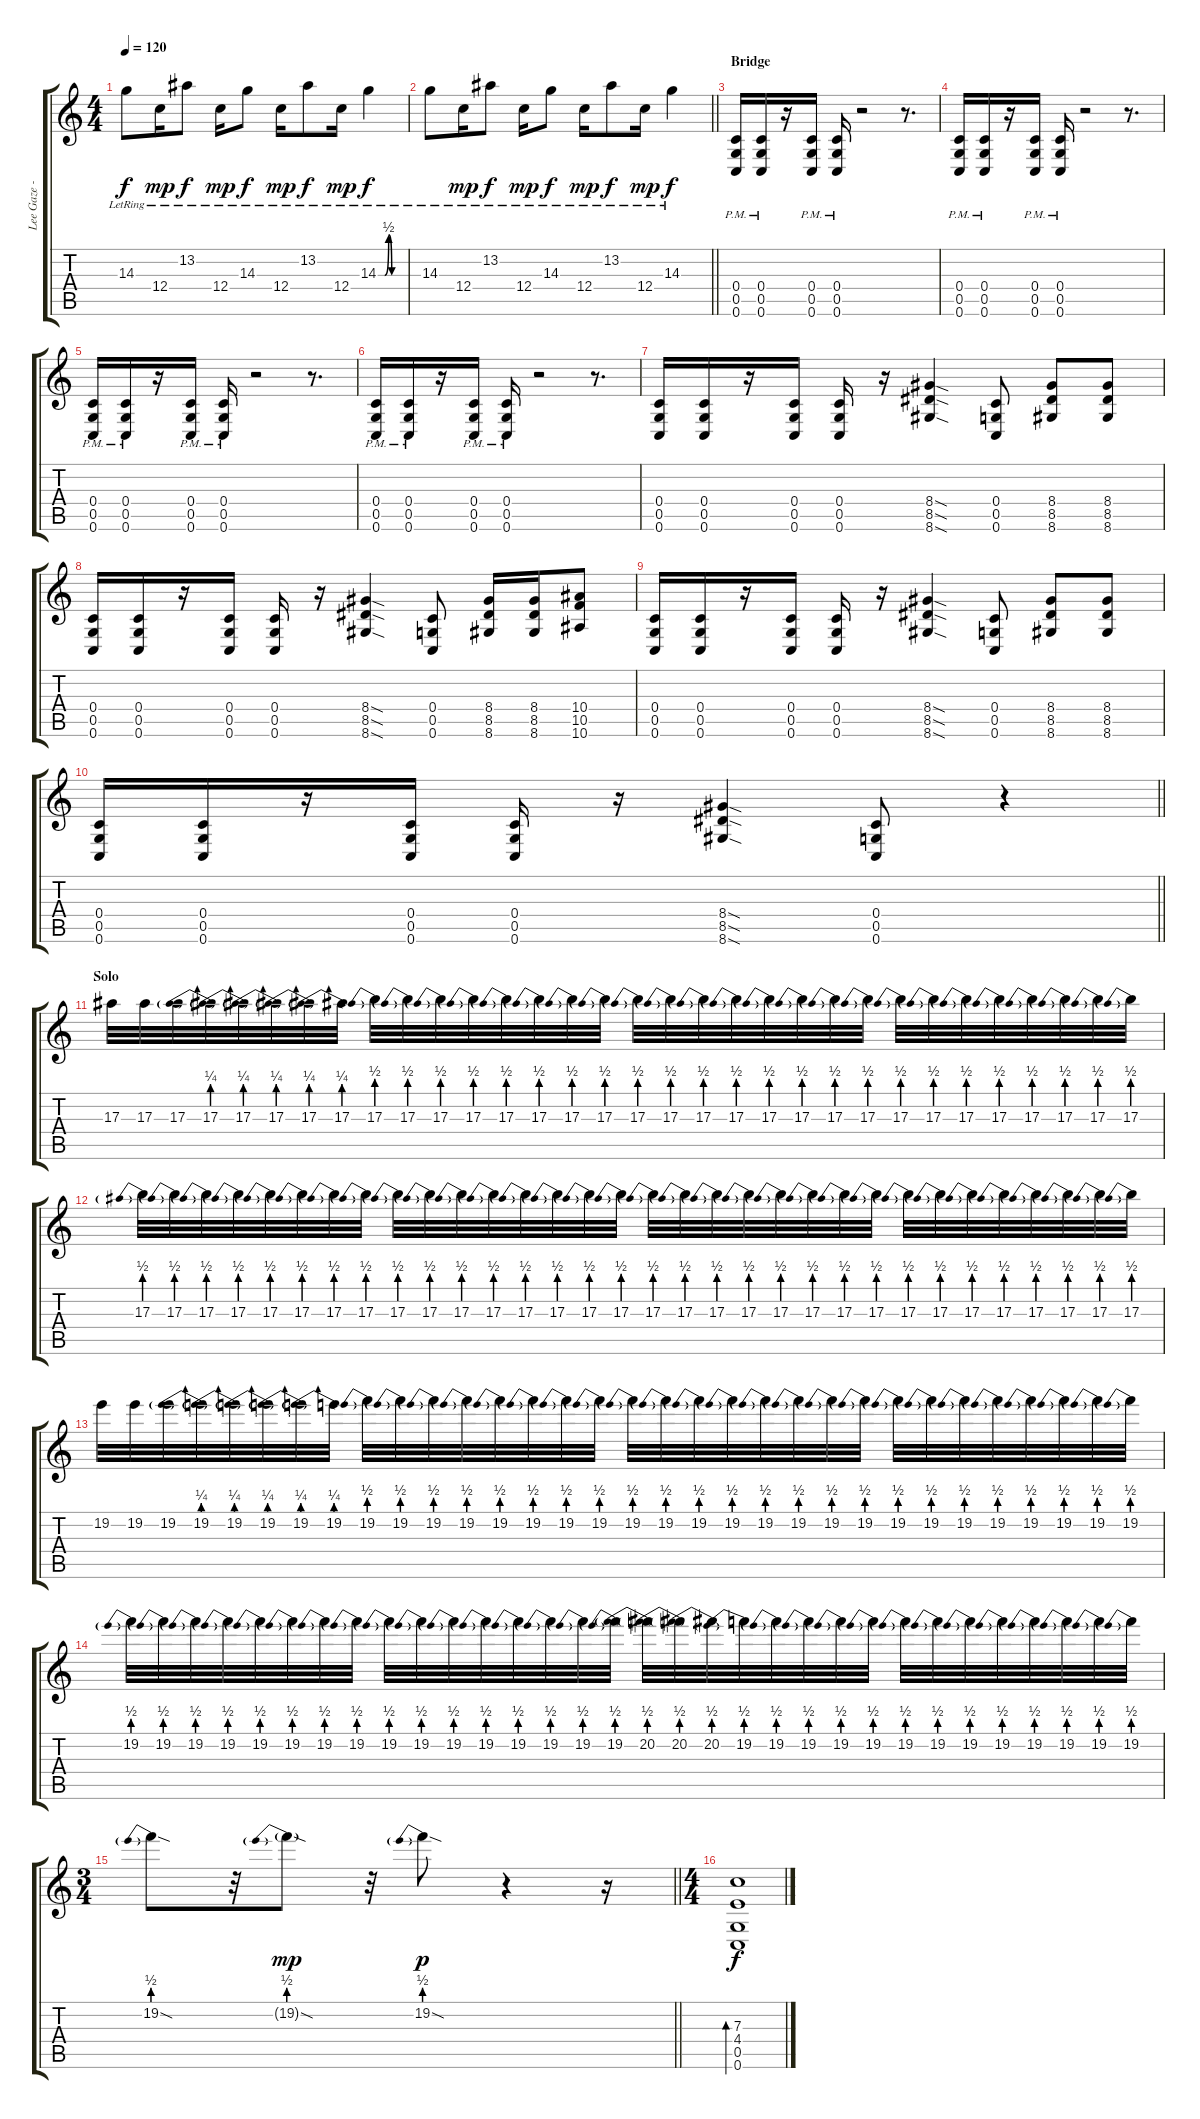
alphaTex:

\track ("Lee Gaze - Guitar" "Lee Gaze -") {instrument electricguitarjazz}
\staff {score tabs}
\tuning (D4 A3 F3 C3 G2 C2) {hide}
\ts (4 4)
\tempo 120
\clef g2
\ks c
14.3{lr}.8{dy f} 12.4{lr}.16{dy mp} 13.2{lr}.8{dy f} 12.4{lr}.16{dy mp} 14.3{lr}.8{dy f} 12.4{lr}.16{dy mp} 13.2{lr}.8{dy f} 12.4{lr}.16{dy mp} 14.3{be (custom 0 0 15 0 24 2 31 0 60 0) lr}.4{dy f} |
\barLineRight lightlight
14.3{lr}.8 12.4{lr}.16{dy mp} 13.2{lr}.8{dy f} 12.4{lr}.16{dy mp} 14.3{lr}.8{dy f} 12.4{lr}.16{dy mp} 13.2{lr}.8{dy f} 12.4{lr}.16{dy mp} 14.3{lr}.4{dy f} |
\section ("" "Bridge")
(0.4{pm} 0.5{pm} 0.6{pm}).16{volume 13 balance 1 instrument overdrivenguitar} (0.4{pm} 0.5{pm} 0.6{pm}).16 r.16 (0.4{pm} 0.5{pm} 0.6{pm}).16 (0.4{pm} 0.5{pm} 0.6{pm}).16 r.2 r.8{d} |
(0.4{pm} 0.5{pm} 0.6{pm}).16{instrument overdrivenguitar} (0.4{pm} 0.5{pm} 0.6{pm}).16 r.16 (0.4{pm} 0.5{pm} 0.6{pm}).16 (0.4{pm} 0.5{pm} 0.6{pm}).16 r.2 r.8{d} |
(0.4{pm} 0.5{pm} 0.6{pm}).16{instrument overdrivenguitar} (0.4{pm} 0.5{pm} 0.6{pm}).16 r.16 (0.4{pm} 0.5{pm} 0.6{pm}).16 (0.4{pm} 0.5{pm} 0.6{pm}).16 r.2 r.8{d} |
(0.4{pm} 0.5{pm} 0.6{pm}).16{instrument overdrivenguitar} (0.4{pm} 0.5{pm} 0.6{pm}).16 r.16 (0.4{pm} 0.5{pm} 0.6{pm}).16 (0.4{pm} 0.5{pm} 0.6{pm}).16 r.2 r.8{d} |
(0.4 0.5 0.6).16 (0.4 0.5 0.6).16 r.16 (0.4 0.5 0.6).16 (0.4 0.5 0.6).16 r.16 (8.4{sod} 8.5{sod} 8.6{sod}).4 (0.4 0.5 0.6).8 (8.4 8.5 8.6).8 (8.4 8.5 8.6).8 |
(0.4 0.5 0.6).16 (0.4 0.5 0.6).16 r.16 (0.4 0.5 0.6).16 (0.4 0.5 0.6).16 r.16 (8.4{sod} 8.5{sod} 8.6{sod}).4 (0.4 0.5 0.6).8 (8.4 8.5 8.6).16 (8.4 8.5 8.6).16 (10.4 10.5 10.6).8 |
(0.4 0.5 0.6).16 (0.4 0.5 0.6).16 r.16 (0.4 0.5 0.6).16 (0.4 0.5 0.6).16 r.16 (8.4{sod} 8.5{sod} 8.6{sod}).4 (0.4 0.5 0.6).8 (8.4 8.5 8.6).8 (8.4 8.5 8.6).8 |
\barLineRight lightlight
(0.4 0.5 0.6).16 (0.4 0.5 0.6).16 r.16 (0.4 0.5 0.6).16 (0.4 0.5 0.6).16 r.16 (8.4{sod} 8.5{sod} 8.6{sod}).4 (0.4 0.5 0.6).8 r.4 |
\section ("" "Solo")
17.3.32{volume 12 balance 8} 17.3.32 17.3.32 17.3{be (prebend 0 1 60 1)}.32 17.3{be (prebend 0 1 60 1)}.32 17.3{be (prebend 0 1 60 1)}.32 17.3{be (prebend 0 1 60 1)}.32 17.3{be (prebend 0 1 60 1)}.32 17.3{be (prebend 0 2 60 2)}.32 17.3{be (prebend 0 2 60 2)}.32 17.3{be (prebend 0 2 60 2)}.32 17.3{be (prebend 0 2 60 2)}.32 17.3{be (prebend 0 2 60 2)}.32 17.3{be (prebend 0 2 60 2)}.32 17.3{be (prebend 0 2 60 2)}.32 17.3{be (prebend 0 2 60 2)}.32 17.3{be (prebend 0 2 60 2)}.32 17.3{be (prebend 0 2 60 2)}.32 17.3{be (prebend 0 2 60 2)}.32 17.3{be (prebend 0 2 60 2)}.32 17.3{be (prebend 0 2 60 2)}.32 17.3{be (prebend 0 2 60 2)}.32 17.3{be (prebend 0 2 60 2)}.32 17.3{be (prebend 0 2 60 2)}.32 17.3{be (prebend 0 2 60 2)}.32 17.3{be (prebend 0 2 60 2)}.32 17.3{be (prebend 0 2 60 2)}.32 17.3{be (prebend 0 2 60 2)}.32 17.3{be (prebend 0 2 60 2)}.32 17.3{be (prebend 0 2 60 2)}.32 17.3{be (prebend 0 2 60 2)}.32 17.3{be (prebend 0 2 60 2)}.32 |
17.3{be (prebend 0 2 60 2)}.32 17.3{be (prebend 0 2 60 2)}.32 17.3{be (prebend 0 2 60 2)}.32 17.3{be (prebend 0 2 60 2)}.32 17.3{be (prebend 0 2 60 2)}.32 17.3{be (prebend 0 2 60 2)}.32 17.3{be (prebend 0 2 60 2)}.32 17.3{be (prebend 0 2 60 2)}.32 17.3{be (prebend 0 2 60 2)}.32 17.3{be (prebend 0 2 60 2)}.32 17.3{be (prebend 0 2 60 2)}.32 17.3{be (prebend 0 2 60 2)}.32 17.3{be (prebend 0 2 60 2)}.32 17.3{be (prebend 0 2 60 2)}.32 17.3{be (prebend 0 2 60 2)}.32 17.3{be (prebend 0 2 60 2)}.32 17.3{be (prebend 0 2 60 2)}.32 17.3{be (prebend 0 2 60 2)}.32 17.3{be (prebend 0 2 60 2)}.32 17.3{be (prebend 0 2 60 2)}.32 17.3{be (prebend 0 2 60 2)}.32 17.3{be (prebend 0 2 60 2)}.32 17.3{be (prebend 0 2 60 2)}.32 17.3{be (prebend 0 2 60 2)}.32 17.3{be (prebend 0 2 60 2)}.32 17.3{be (prebend 0 2 60 2)}.32 17.3{be (prebend 0 2 60 2)}.32 17.3{be (prebend 0 2 60 2)}.32 17.3{be (prebend 0 2 60 2)}.32 17.3{be (prebend 0 2 60 2)}.32 17.3{be (prebend 0 2 60 2)}.32 17.3{be (prebend 0 2 60 2)}.32 |
19.2.32 19.2.32 19.2.32 19.2{be (prebend 0 1 60 1)}.32 19.2{be (prebend 0 1 60 1)}.32 19.2{be (prebend 0 1 60 1)}.32 19.2{be (prebend 0 1 60 1)}.32 19.2{be (prebend 0 1 60 1)}.32 19.2{be (prebend 0 2 60 2)}.32 19.2{be (prebend 0 2 60 2)}.32 19.2{be (prebend 0 2 60 2)}.32 19.2{be (prebend 0 2 60 2)}.32 19.2{be (prebend 0 2 60 2)}.32 19.2{be (prebend 0 2 60 2)}.32 19.2{be (prebend 0 2 60 2)}.32 19.2{be (prebend 0 2 60 2)}.32 19.2{be (prebend 0 2 60 2)}.32 19.2{be (prebend 0 2 60 2)}.32 19.2{be (prebend 0 2 60 2)}.32 19.2{be (prebend 0 2 60 2)}.32 19.2{be (prebend 0 2 60 2)}.32 19.2{be (prebend 0 2 60 2)}.32 19.2{be (prebend 0 2 60 2)}.32 19.2{be (prebend 0 2 60 2)}.32 19.2{be (prebend 0 2 60 2)}.32 19.2{be (prebend 0 2 60 2)}.32 19.2{be (prebend 0 2 60 2)}.32 19.2{be (prebend 0 2 60 2)}.32 19.2{be (prebend 0 2 60 2)}.32 19.2{be (prebend 0 2 60 2)}.32 19.2{be (prebend 0 2 60 2)}.32 19.2{be (prebend 0 2 60 2)}.32 |
19.2{be (prebend 0 2 60 2)}.32 19.2{be (prebend 0 2 60 2)}.32 19.2{be (prebend 0 2 60 2)}.32 19.2{be (prebend 0 2 60 2)}.32 19.2{be (prebend 0 2 60 2)}.32 19.2{be (prebend 0 2 60 2)}.32 19.2{be (prebend 0 2 60 2)}.32 19.2{be (prebend 0 2 60 2)}.32 19.2{be (prebend 0 2 60 2)}.32 19.2{be (prebend 0 2 60 2)}.32 19.2{be (prebend 0 2 60 2)}.32 19.2{be (prebend 0 2 60 2)}.32 19.2{be (prebend 0 2 60 2)}.32 19.2{be (prebend 0 2 60 2)}.32 19.2{be (prebend 0 2 60 2)}.32 19.2{be (prebend 0 2 60 2)}.32 20.2{be (prebend 0 2 60 2)}.32 20.2{be (prebend 0 2 60 2)}.32 20.2{be (prebend 0 2 60 2)}.32 19.2{be (prebend 0 2 60 2)}.32 19.2{be (prebend 0 2 60 2)}.32 19.2{be (prebend 0 2 60 2)}.32 19.2{be (prebend 0 2 60 2)}.32 19.2{be (prebend 0 2 60 2)}.32 19.2{be (prebend 0 2 60 2)}.32 19.2{be (prebend 0 2 60 2)}.32 19.2{be (prebend 0 2 60 2)}.32 19.2{be (prebend 0 2 60 2)}.32 19.2{be (prebend 0 2 60 2)}.32 19.2{be (prebend 0 2 60 2)}.32 19.2{be (prebend 0 2 60 2)}.32 19.2{be (prebend 0 2 60 2)}.32 |
\ts (3 4)
\barLineRight lightlight
19.2{be (prebend 0 2 60 2) sod}.8 r.32 19.2{be (prebend 0 2 60 2) sod g}.8{dy mp} r.32 19.2{be (prebend 0 2 60 2) sod}.8{dy p} r.4 r.16 |
\ts (4 4)
\section ("" "")
(7.3 4.4 0.5 0.6).1{bd 480 dy f volume 10 instrument electricguitarjazz}
